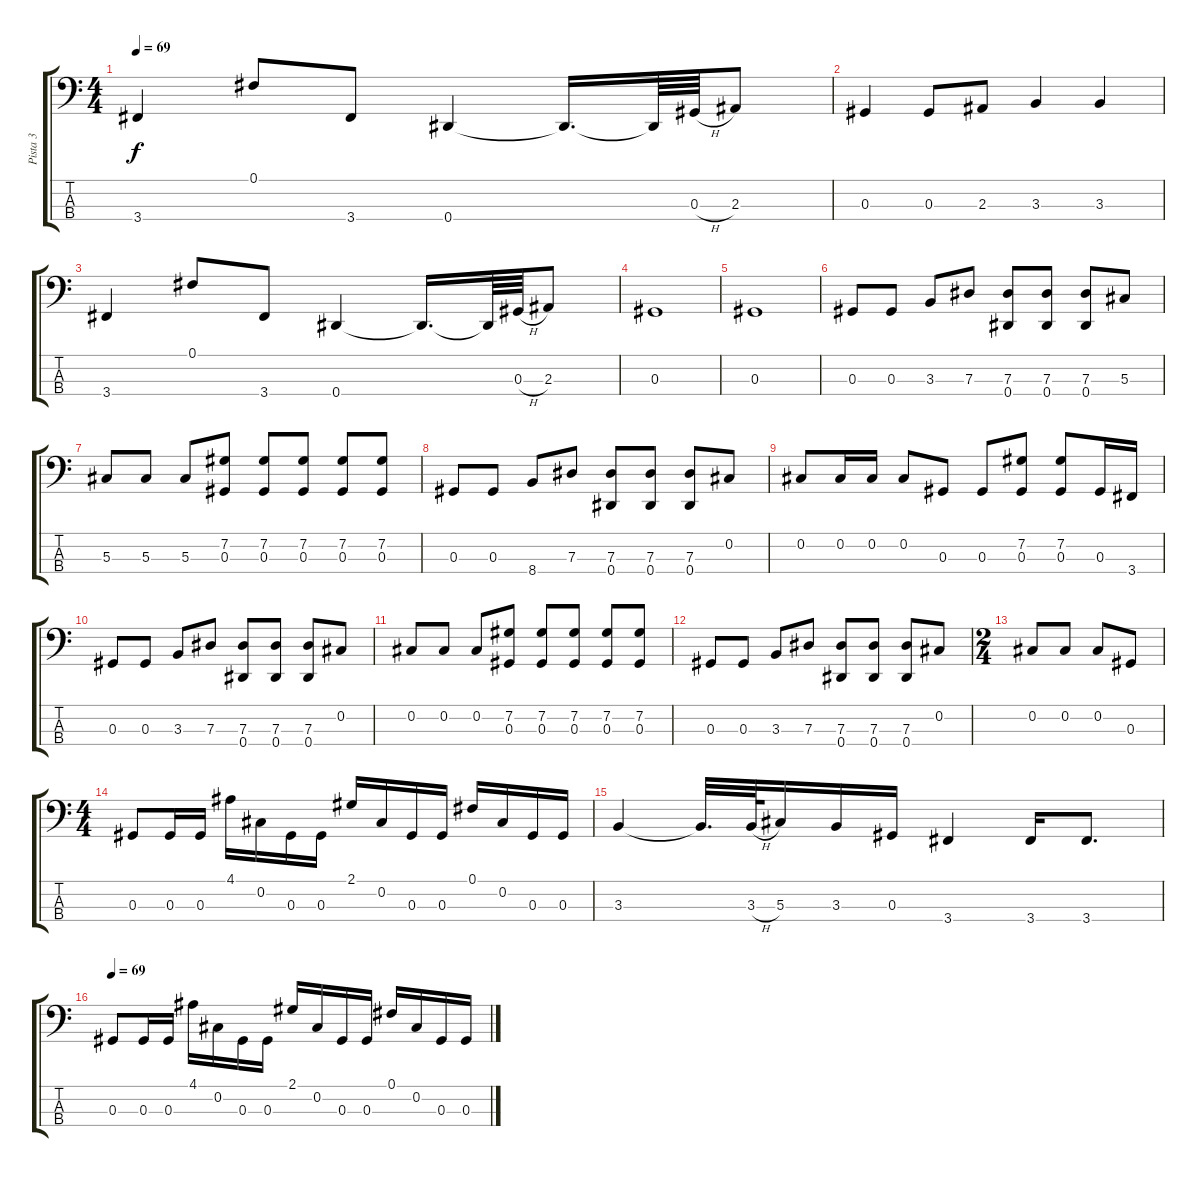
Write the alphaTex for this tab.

\track ("Pista 3" "Pista 3") {instrument electricbassfinger}
\staff {score tabs}
\tuning (Gb2 Db2 Ab1 Eb1) {hide}
\ts (4 4)
\tempo 69
\clef f4
\ks c
3.4.4{dy f} 0.1.8 3.4.8 0.4.4 0.4{t}.16{d} 0.4{t}.64 0.3{h}.64 2.3.8 |
0.3.4 0.3.8 2.3.8 3.3.4 3.3.4 |
3.4.4 0.1.8 3.4.8 0.4.4 0.4{t}.16{d} 0.4{t}.64 0.3{h}.64 2.3.8 |
0.3.1 |
0.3.1 |
0.3.8 0.3.8 3.3.8 7.3.8 (7.3 0.4).8 (7.3 0.4).8 (7.3 0.4).8 5.3.8 |
5.3.8 5.3.8 5.3.8 (7.2 0.3).8 (7.2 0.3).8 (7.2 0.3).8 (7.2 0.3).8 (7.2 0.3).8 |
0.3.8 0.3.8 8.4.8 7.3.8 (7.3 0.4).8 (7.3 0.4).8 (7.3 0.4).8 0.2.8 |
0.2.8 0.2.16 0.2.16 0.2.8 0.3.8 0.3.8 (7.2 0.3).8 (7.2 0.3).8 0.3.16 3.4.16 |
0.3.8 0.3.8 3.3.8 7.3.8 (7.3 0.4).8 (7.3 0.4).8 (7.3 0.4).8 0.2.8 |
0.2.8 0.2.8 0.2.8 (7.2 0.3).8 (7.2 0.3).8 (7.2 0.3).8 (7.2 0.3).8 (7.2 0.3).8 |
0.3.8 0.3.8 3.3.8 7.3.8 (7.3 0.4).8 (7.3 0.4).8 (7.3 0.4).8 0.2.8 |
\ts (2 4)
0.2.8 0.2.8 0.2.8 0.3.8 |
\ts (4 4)
0.3.8 0.3.16 0.3.16 4.1.16 0.2.16 0.3.16 0.3.16 2.1.16 0.2.16 0.3.16 0.3.16 0.1.16 0.2.16 0.3.16 0.3.16 |
3.3.4 3.3{t}.32{d} 3.3{h}.64 5.3.16 3.3.16 0.3.16 3.4.4 3.4.16 3.4.8{d} |
\tempo 69
0.3.8 0.3.16 0.3.16 4.1.16 0.2.16 0.3.16 0.3.16 2.1.16 0.2.16 0.3.16 0.3.16 0.1.16 0.2.16 0.3.16 0.3.16
